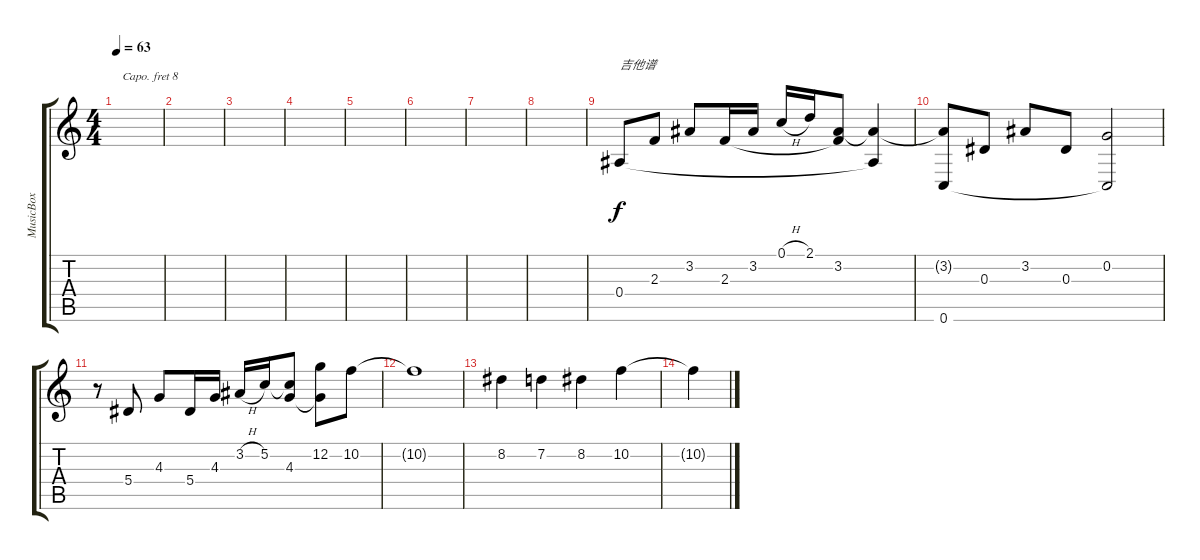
\track ("MusicBox" "MusicBox") {instrument musicbox}
\staff {score tabs}
\capo 8
\tuning (E4 B3 G3 D3 A2 E2) {hide}
\ts (4 4)
\tempo 63
\clef g2
\ks c
|
|
|
|
|
|
|
|
0.4.8{txt "吉他谱"} 2.3.8 3.2.8 2.3.16 3.2.16 0.1{h}.16 2.1.16 (3.2 2.3{t}).8 (3.2{t} 0.4{t}).4 |
(3.2{t} 0.6).8 0.3.8 3.2.8 0.3.8 (0.2 0.6{t}).2 |
r.8 5.4.8 4.3.8 5.4.16 4.3.16 3.2{h}.16 5.2.16 (5.2{t} 4.3).8 (12.2 4.3{t}).8 10.2.8 |
10.2{t}.1 |
8.2.4 7.2.4 8.2.4 10.2.4 |
10.2{t}.4
